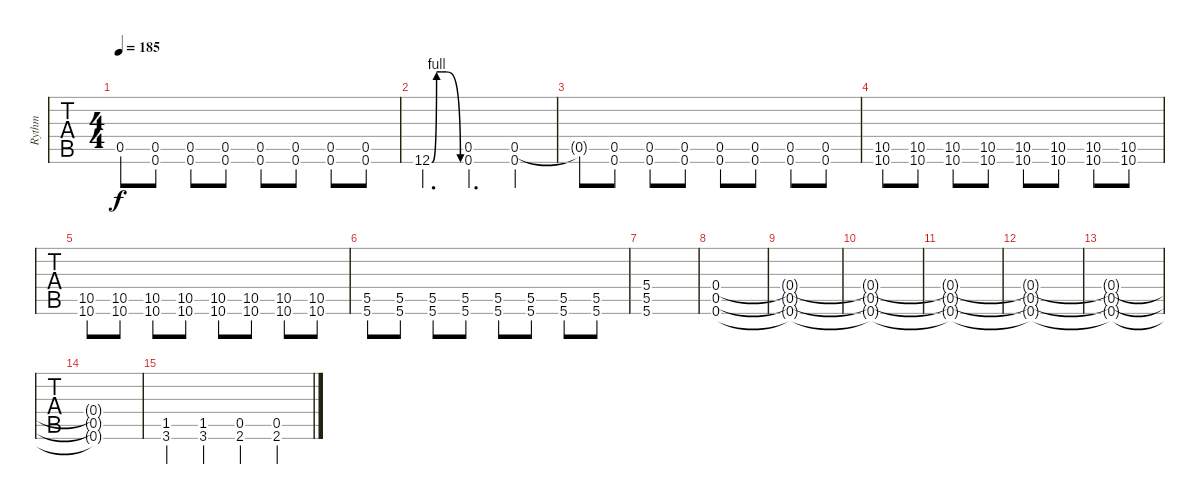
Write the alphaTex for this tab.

\track ("Rythm" "Rythm") {instrument distortionguitar}
\staff {tabs}
\tuning (D4 A3 F3 C3 G2 C2) {hide}
\ts (4 4)
\tempo 185
\clef g2
\ks c
0.5{t}.8{dy f} (0.5 0.6).8 (0.5 0.6).8 (0.5 0.6).8 (0.5 0.6).8 (0.5 0.6).8 (0.5 0.6).8 (0.5 0.6).8 |
12.6{be (custom 0 0 10 4 20 4 30 4 60 0)}.4{d} (0.5 0.6).4{d} (0.5 0.6).4 |
0.5{t}.8 (0.5 0.6).8 (0.5 0.6).8 (0.5 0.6).8 (0.5 0.6).8 (0.5 0.6).8 (0.5 0.6).8 (0.5 0.6).8 |
(10.5 10.6).8 (10.5 10.6).8 (10.5 10.6).8 (10.5 10.6).8 (10.5 10.6).8 (10.5 10.6).8 (10.5 10.6).8 (10.5 10.6).8 |
(10.5 10.6).8 (10.5 10.6).8 (10.5 10.6).8 (10.5 10.6).8 (10.5 10.6).8 (10.5 10.6).8 (10.5 10.6).8 (10.5 10.6).8 |
(5.5 5.6).8 (5.5 5.6).8 (5.5 5.6).8 (5.5 5.6).8 (5.5 5.6).8 (5.5 5.6).8 (5.5 5.6).8 (5.5 5.6).8 |
(5.4 5.5 5.6).1 |
(0.4 0.5 0.6).1 |
(0.4{t} 0.5{t} 0.6{t}).1 |
(0.4{t} 0.5{t} 0.6{t}).1 |
(0.4{t} 0.5{t} 0.6{t}).1 |
(0.4{t} 0.5{t} 0.6{t}).1 |
(0.4{t} 0.5{t} 0.6{t}).1 |
(0.4{t} 0.5{t} 0.6{t}).1 |
(1.5 3.6).4 (1.5 3.6).4 (0.5 2.6).4 (0.5 2.6).4
